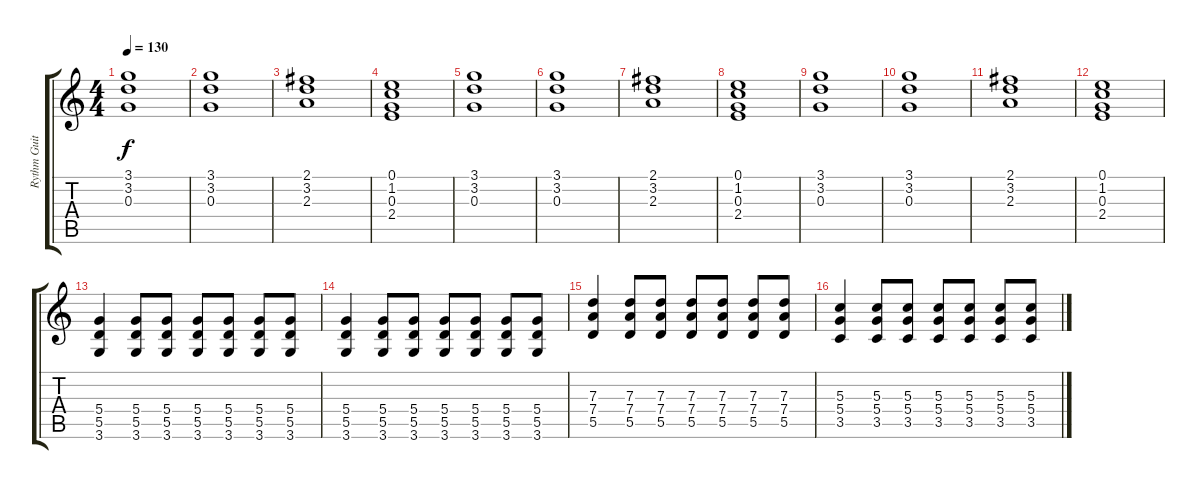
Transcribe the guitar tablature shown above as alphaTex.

\track ("Rythm Guitar" "Rythm Guit") {instrument electricguitarclean}
\staff {score tabs}
\tuning (E4 B3 G3 D3 A2 E2) {hide}
\ts (4 4)
\tempo 130
\clef g2
\ks c
(3.1 3.2 0.3).1{dy f} |
(3.1 3.2 0.3).1 |
(2.1 3.2 2.3).1 |
(0.1 1.2 0.3 2.4).1 |
(3.1 3.2 0.3).1 |
(3.1 3.2 0.3).1 |
(2.1 3.2 2.3).1 |
(0.1 1.2 0.3 2.4).1 |
(3.1 3.2 0.3).1 |
(3.1 3.2 0.3).1 |
(2.1 3.2 2.3).1 |
(0.1 1.2 0.3 2.4).1 |
(5.4 5.5 3.6).4{instrument distortionguitar} (5.4 5.5 3.6).8 (5.4 5.5 3.6).8 (5.4 5.5 3.6).8 (5.4 5.5 3.6).8 (5.4 5.5 3.6).8 (5.4 5.5 3.6).8 |
(5.4 5.5 3.6).4 (5.4 5.5 3.6).8 (5.4 5.5 3.6).8 (5.4 5.5 3.6).8 (5.4 5.5 3.6).8 (5.4 5.5 3.6).8 (5.4 5.5 3.6).8 |
(7.3 7.4 5.5).4 (7.3 7.4 5.5).8 (7.3 7.4 5.5).8 (7.3 7.4 5.5).8 (7.3 7.4 5.5).8 (7.3 7.4 5.5).8 (7.3 7.4 5.5).8 |
(5.3 5.4 3.5).4 (5.3 5.4 3.5).8 (5.3 5.4 3.5).8 (5.3 5.4 3.5).8 (5.3 5.4 3.5).8 (5.3 5.4 3.5).8 (5.3 5.4 3.5).8
